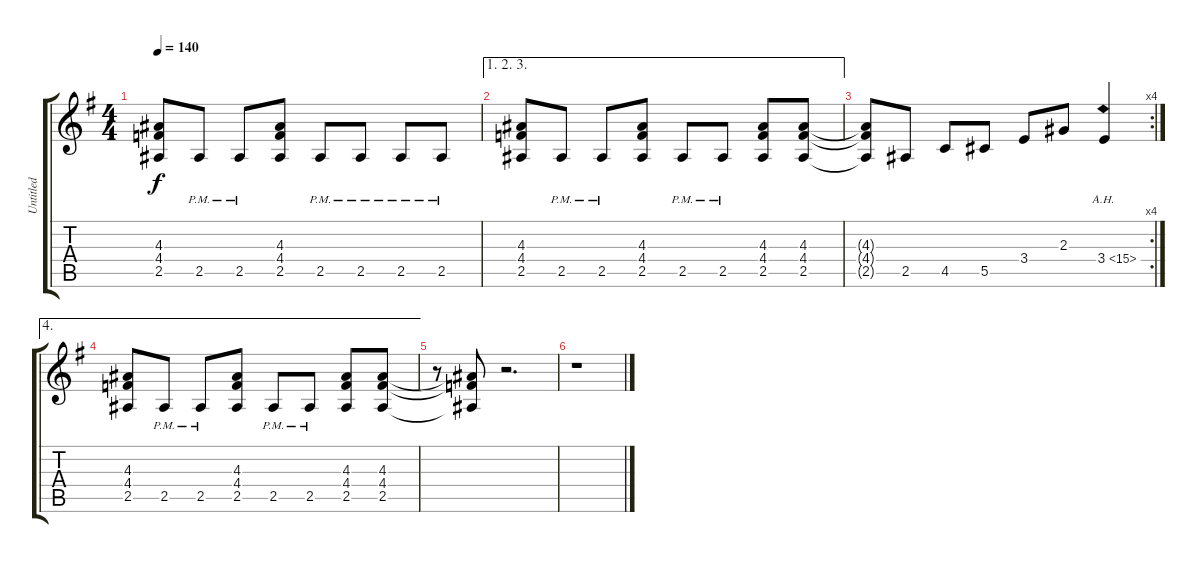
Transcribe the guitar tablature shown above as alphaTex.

\track ("Untitled" "Untitled") {instrument distortionguitar}
\staff {score tabs}
\tuning (Eb4 Bb3 Gb3 Db3 Ab2 Eb2) {hide}
\ts (4 4)
\tempo 140
\clef g2
\ks g
(4.3 4.4 2.5).8{dy f} 2.5{pm}.8 2.5{pm}.8 (4.3 4.4 2.5).8 2.5{pm}.8 2.5{pm}.8 2.5{pm}.8 2.5{pm}.8 |
\ae (1 2 3)
(4.3 4.4 2.5).8 2.5{pm}.8 2.5{pm}.8 (4.3 4.4 2.5).8 2.5{pm}.8 2.5{pm}.8 (4.3 4.4 2.5).8 (4.3 4.4 2.5).8 |
\rc 4
(4.3{t} 4.4{t} 2.5{t}).8 2.5.8 4.5.8 5.5.8 3.4.8 2.3.8 3.4{ah 12}.4 |
\ae 4
(4.3 4.4 2.5).8 2.5{pm}.8 2.5{pm}.8 (4.3 4.4 2.5).8 2.5{pm}.8 2.5{pm}.8 (4.3 4.4 2.5).8 (4.3 4.4 2.5).8 |
r.8 (4.3{t} 4.4{t} 2.5{t}).8 r.2{d} |
r.1
